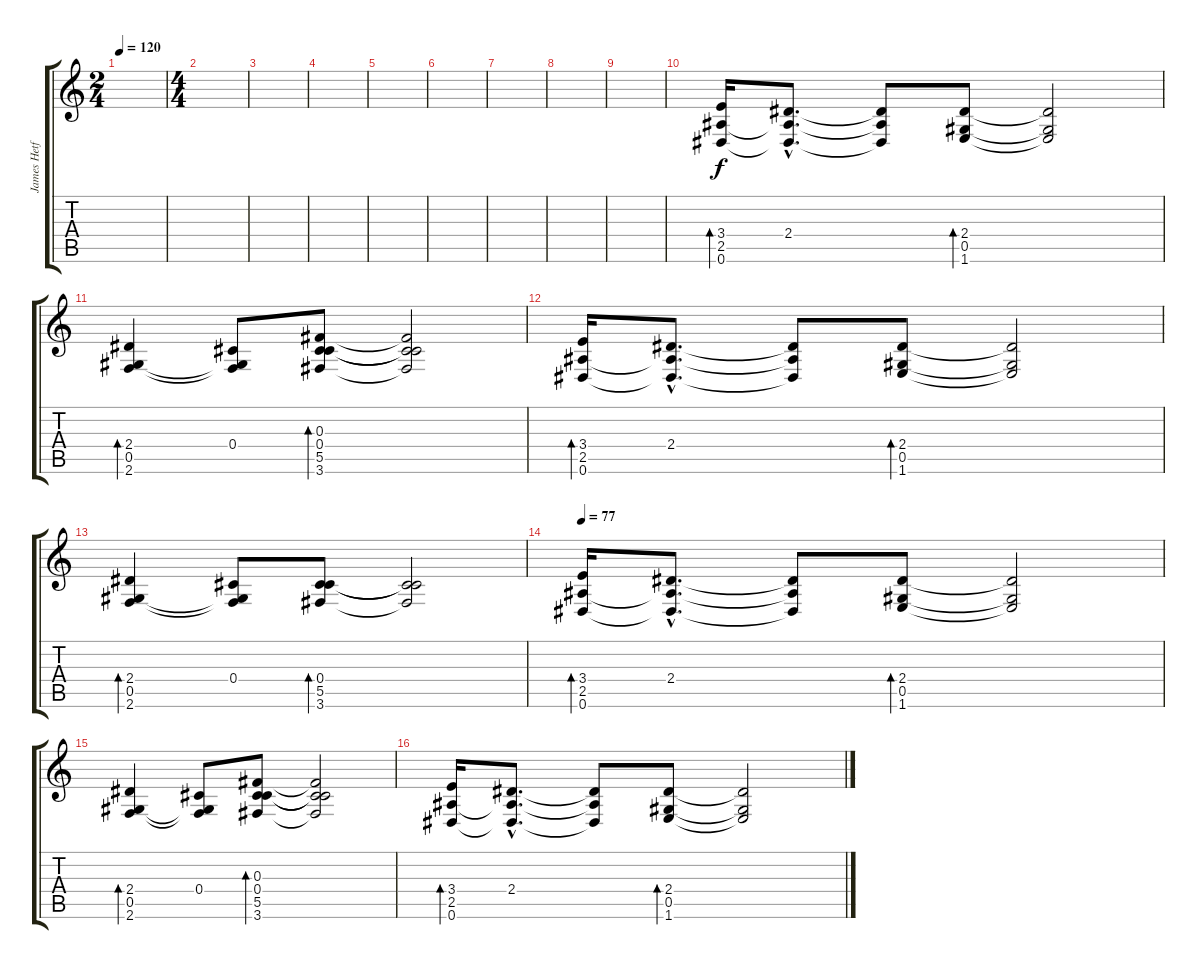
\track ("James Hetfield" "James Hetf") {instrument distortionguitar}
\staff {score tabs}
\tuning (Eb4 Bb3 Gb3 Db3 Ab2 Eb2) {hide}
\ts (2 4)
\tempo 120
\tempo 77
\tempo 120
\clef g2
\ks c
|
\ts (4 4)
|
|
|
|
|
|
|
|
(3.4 2.5 0.6).16{bd 60 volume 10 instrument electricguitarclean} (2.4{hac} 2.5{hac t} 0.6{hac t}).8{d} (2.4{t} 2.5{t} 0.6{t}).8 (2.4 0.5 1.6).8{bd 60} (2.4{t} 0.5{t} 1.6{t}).2 |
(2.4 0.5 2.6).4{bd 60} (0.4 0.5{t} 2.6{t}).8 (0.3 0.4 5.5 3.6).8{bd 60} (0.3{t} 0.4{t} 5.5{t} 3.6{t}).2 |
(3.4 2.5 0.6).16{bd 60} (2.4{hac} 2.5{hac t} 0.6{hac t}).8{d} (2.4{t} 2.5{t} 0.6{t}).8 (2.4 0.5 1.6).8{bd 60} (2.4{t} 0.5{t} 1.6{t}).2 |
(2.4 0.5 2.6).4{bd 60} (0.4 0.5{t} 2.6{t}).8 (0.4 5.5 3.6).8{bd 60} (0.4{t} 5.5{t} 3.6{t}).2 |
\tempo 77
(3.4 2.5 0.6).16{bd 60} (2.4{hac} 2.5{hac t} 0.6{hac t}).8{d} (2.4{t} 2.5{t} 0.6{t}).8 (2.4 0.5 1.6).8{bd 60} (2.4{t} 0.5{t} 1.6{t}).2 |
(2.4 0.5 2.6).4{bd 60} (0.4 0.5{t} 2.6{t}).8 (0.3 0.4 5.5 3.6).8{bd 60} (0.3{t} 0.4{t} 5.5{t} 3.6{t}).2 |
(3.4 2.5 0.6).16{bd 60} (2.4{hac} 2.5{hac t} 0.6{hac t}).8{d} (2.4{t} 2.5{t} 0.6{t}).8 (2.4 0.5 1.6).8{bd 60} (2.4{t} 0.5{t} 1.6{t}).2
